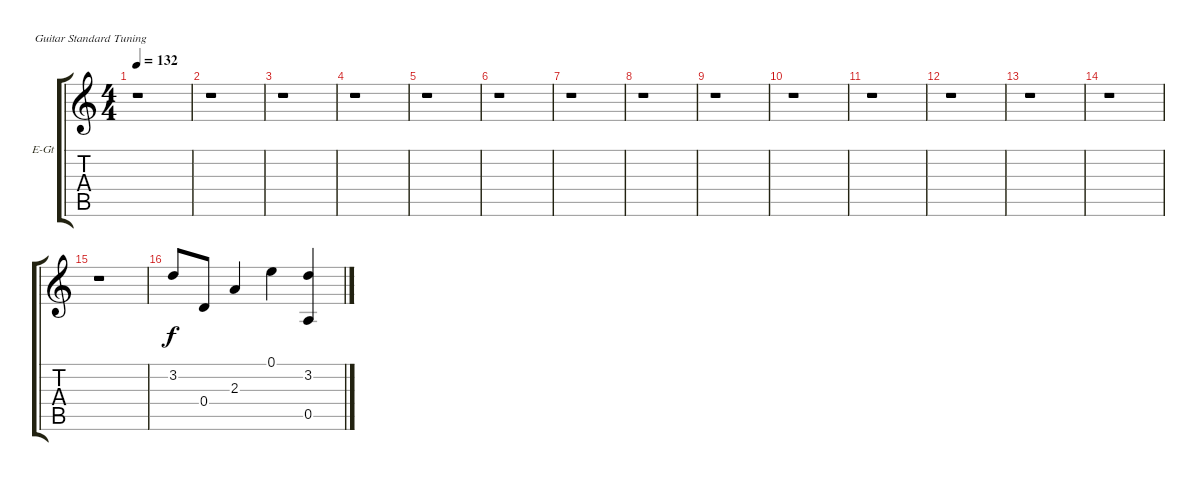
\bracketExtendMode groupsimilarinstruments
\firstSystemTrackNameOrientation horizontal
\otherSystemsTrackNameOrientation horizontal
\track ("Edge scnd. guit." "E-Gt") {instrument electricguitarclean}
\staff {score tabs}
\tuning (E4 B3 G3 D3 A2 E2)
\ts (4 4)
\tempo 132
\clef g2
\ks c
r.1{dy f} |
r.1 |
r.1 |
r.1 |
r.1 |
r.1 |
r.1 |
r.1 |
r.1 |
r.1 |
r.1 |
r.1 |
r.1 |
r.1 |
r.1 |
3.2.8 0.4.8 2.3.4 0.1.4 (3.2 0.5).4
